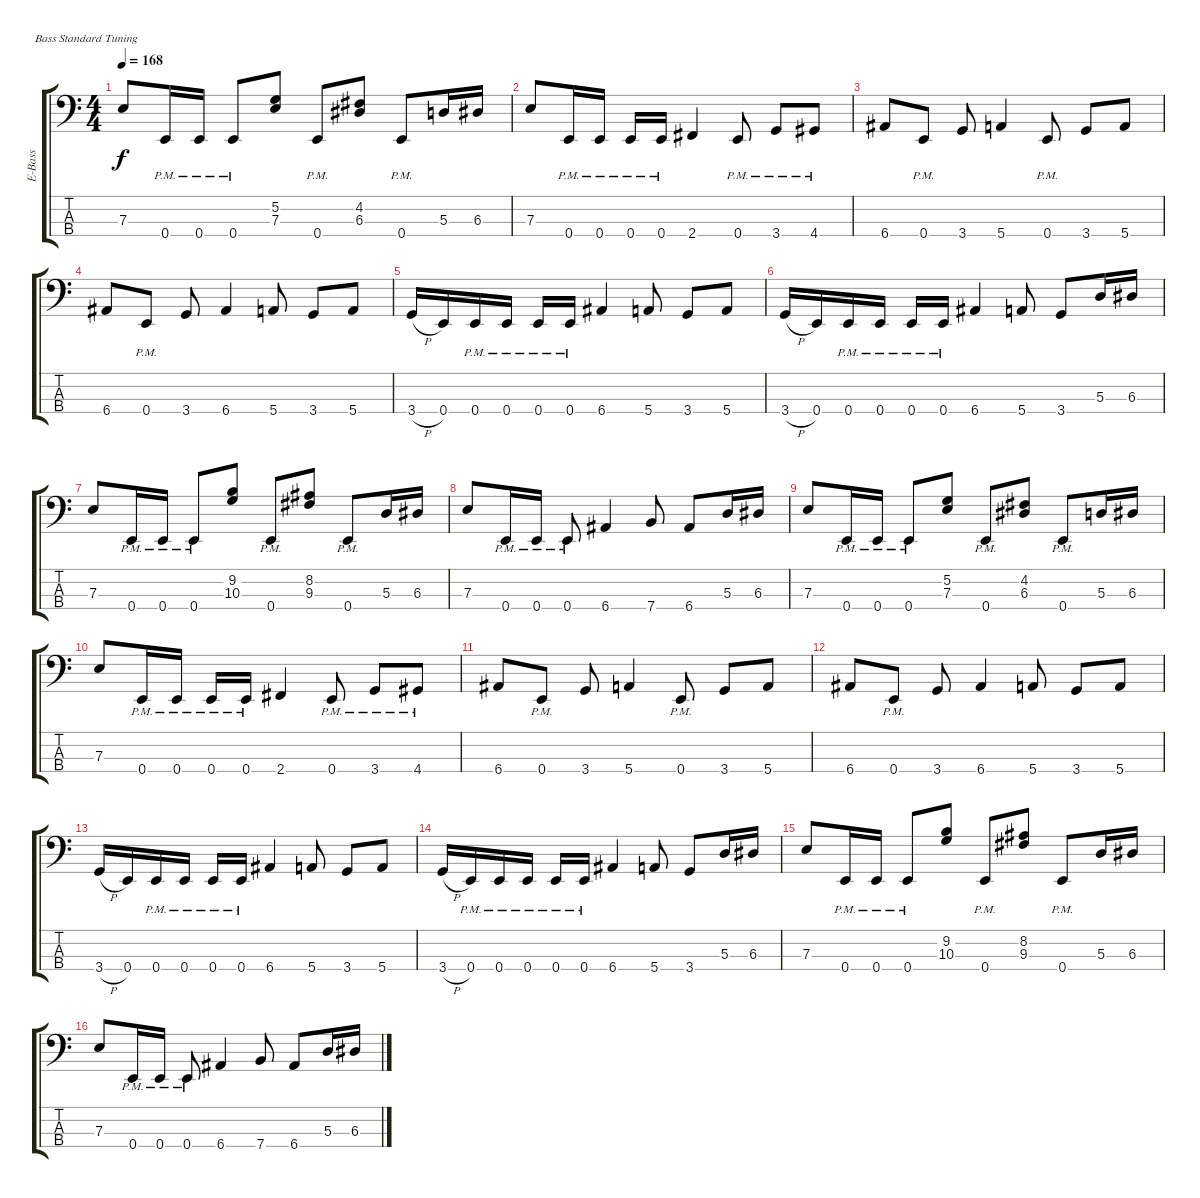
\bracketExtendMode groupsimilarinstruments
\track ("D. Ellefson" "E-Bass") {instrument electricbasspick}
\staff {score tabs}
\tuning (G2 D2 A1 E1)
\ts (4 4)
\tempo 168
\clef f4
\ks c
7.3.8{dy f} 0.4{pm}.16 0.4{pm}.16 0.4{pm}.8 (5.2 7.3).8 0.4{pm}.8 (4.2{acc #} 6.3{acc #}).8 0.4{pm}.8 5.3.16 6.3{acc #}.16 |
7.3.8 0.4{pm}.16 0.4{pm}.16 0.4{pm}.16 0.4{pm}.16 2.4{acc #}.4 0.4{pm}.8 3.4{pm}.8 4.4{pm acc #}.8 |
6.4{acc #}.8 0.4{pm}.8 3.4.8 5.4.4 0.4{pm}.8 3.4.8 5.4.8 |
6.4{acc #}.8 0.4{pm}.8 3.4.8 6.4{acc #}.4 5.4.8 3.4.8 5.4.8 |
3.4{h}.16 0.4.16 0.4{pm}.16 0.4{pm}.16 0.4{pm}.16 0.4{pm}.16 6.4{acc #}.4 5.4.8 3.4.8 5.4.8 |
3.4{h}.16 0.4.16 0.4{pm}.16 0.4{pm}.16 0.4{pm}.16 0.4{pm}.16 6.4{acc #}.4 5.4.8 3.4.8 5.3.16 6.3{acc #}.16 |
7.3.8 0.4{pm}.16 0.4{pm}.16 0.4{pm}.8 (9.2 10.3).8 0.4{pm}.8 (8.2{acc #} 9.3{acc #}).8 0.4{pm}.8 5.3.16 6.3{acc #}.16 |
7.3.8 0.4{pm}.16 0.4{pm}.16 0.4{pm}.8 6.4{acc #}.4 7.4.8 6.4{acc #}.8 5.3.16 6.3{acc #}.16 |
7.3.8 0.4{pm}.16 0.4{pm}.16 0.4{pm}.8 (5.2 7.3).8 0.4{pm}.8 (4.2{acc #} 6.3{acc #}).8 0.4{pm}.8 5.3.16 6.3{acc #}.16 |
7.3.8 0.4{pm}.16 0.4{pm}.16 0.4{pm}.16 0.4{pm}.16 2.4{acc #}.4 0.4{pm}.8 3.4{pm}.8 4.4{pm acc #}.8 |
6.4{acc #}.8 0.4{pm}.8 3.4.8 5.4.4 0.4{pm}.8 3.4.8 5.4.8 |
6.4{acc #}.8 0.4{pm}.8 3.4.8 6.4{acc #}.4 5.4.8 3.4.8 5.4.8 |
3.4{h}.16 0.4.16 0.4{pm}.16 0.4{pm}.16 0.4{pm}.16 0.4{pm}.16 6.4{acc #}.4 5.4.8 3.4.8 5.4.8 |
3.4{h}.16 0.4{pm}.16 0.4{pm}.16 0.4{pm}.16 0.4{pm}.16 0.4{pm}.16 6.4{acc #}.4 5.4.8 3.4.8 5.3.16 6.3{acc #}.16 |
7.3.8 0.4{pm}.16 0.4{pm}.16 0.4{pm}.8 (9.2 10.3).8 0.4{pm}.8 (8.2{acc #} 9.3{acc #}).8 0.4{pm}.8 5.3.16 6.3{acc #}.16 |
7.3.8 0.4{pm}.16 0.4{pm}.16 0.4{pm}.8 6.4{acc #}.4 7.4.8 6.4{acc #}.8 5.3.16 6.3{acc #}.16
